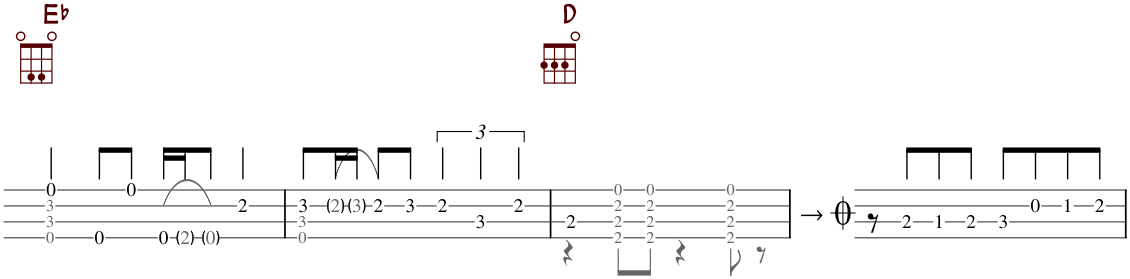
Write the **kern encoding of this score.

**kern	**harte
*part1	*part1
*staff1	*
*I"Ukulélé [Tablature]	*
!!LO:PB:g=z
*Trd-1c-2	*
*k[b-e-]	*
*M4/4	*
=16	=16
*^	*
4a/	1g!i 1e-!i 1g!i	Eb:maj
8g/L	.	.
8a/J	.	.
(16g/LL	.	.
16ai/J	.	.
8gi/J)	.	.
4f#X/	.	.
=17	=17	=17
8g/L	1g!i 1e-!i	.
(16f#Xi/L	.	.
16gi/JJ	.	.
8f#/L)	.	.
8g/J	.	.
6f#/	.	.
6e-/	.	.
6f#/	.	.
=18	=18	=18
1d	4r	D:maj
.	8a!i\ 8d!i\ 8f#!i\ 8a!i\L	.
.	8a!i\ 8d!i\ 8f#!i\ 8a!i\J	.
.	4r	.
.	8a!i\ 8d!i\ 8f#!i\ 8a!i\	.
.	8r	.
!	!LO:TX:a:t=→	!
*v	*v	*
=19	=19
8r	.
8d/L	.
8c#X/	.
8d/J	.
8e-/L	.
8en/	.
8f/	.
8f#X/J	.
=	=
*-	*-
